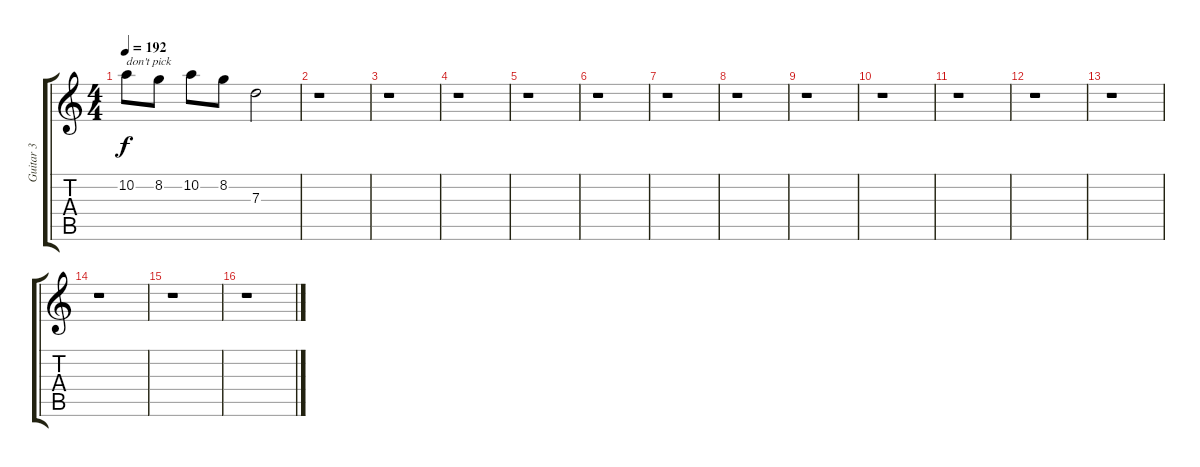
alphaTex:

\track ("Guitar 3" "Guitar 3") {instrument distortionguitar}
\staff {score tabs}
\tuning (E4 B3 G3 D3 A2 E2) {hide}
\ts (4 4)
\tempo 192
\clef g2
\ks c
10.2.8{txt "don't pick" dy f} 8.2.8 10.2.8 8.2.8 7.3.2 |
r.1 |
r.1 |
r.1 |
r.1 |
r.1 |
r.1 |
r.1 |
r.1 |
r.1 |
r.1 |
r.1 |
r.1 |
r.1 |
r.1 |
r.1
